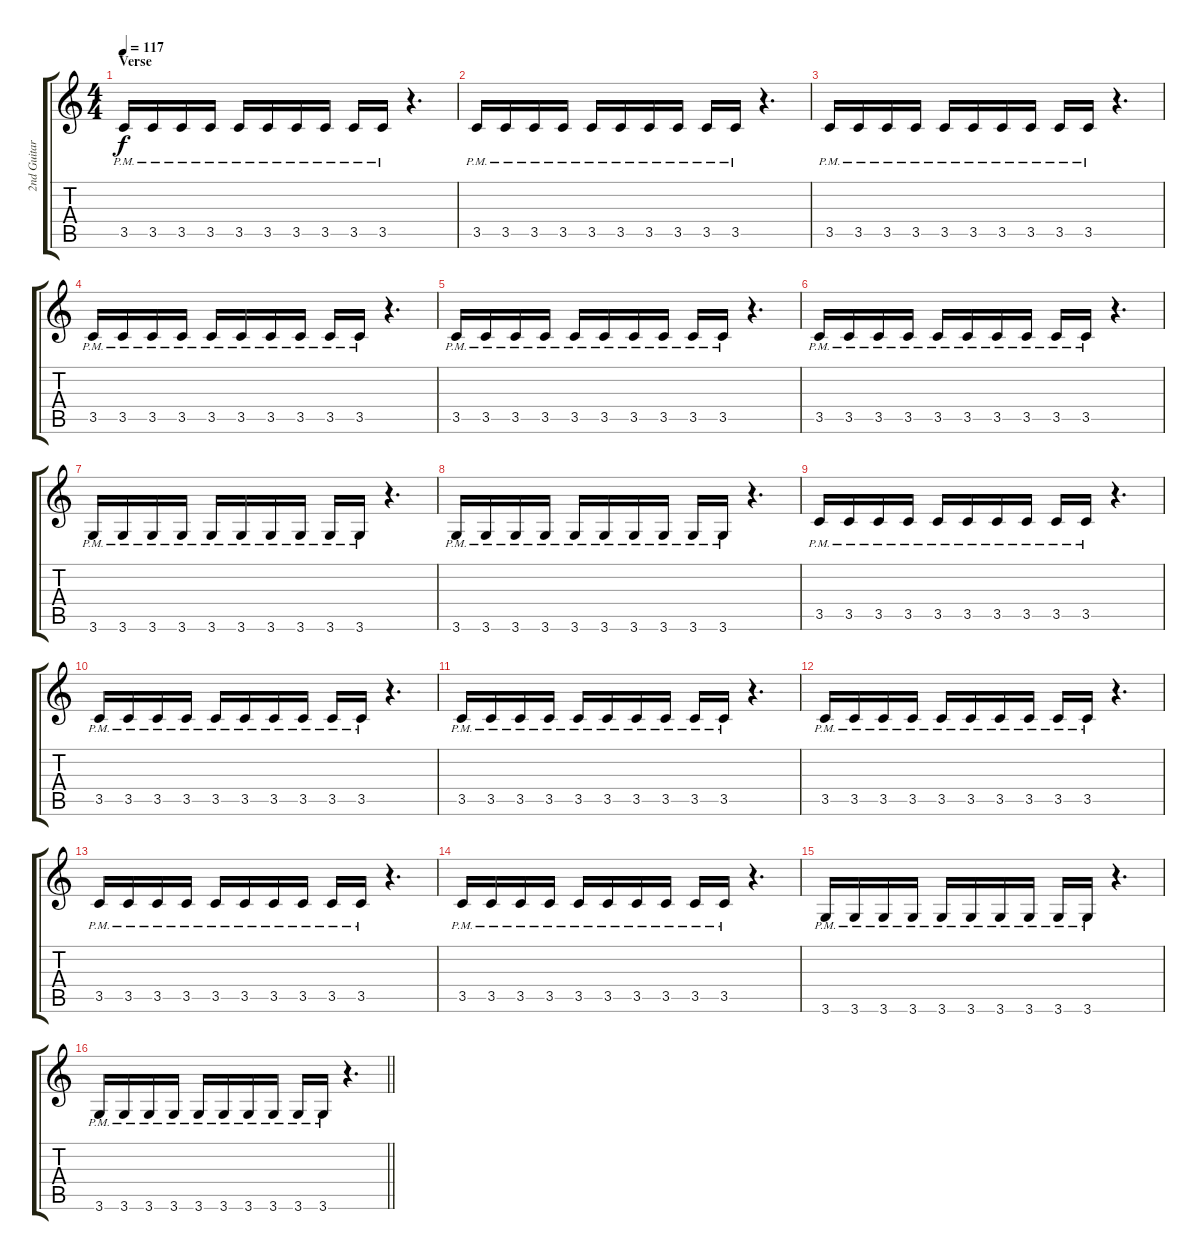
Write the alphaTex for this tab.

\track ("2nd Guitar" "2nd Guitar") {instrument electricguitarjazz}
\staff {score tabs}
\tuning (E4 B3 G3 D3 A2 E2) {hide}
\ts (4 4)
\section ("" "Verse")
\tempo 117
\clef g2
\ks c
3.5{pm}.16{dy f} 3.5{pm}.16 3.5{pm}.16 3.5{pm}.16 3.5{pm}.16 3.5{pm}.16 3.5{pm}.16 3.5{pm}.16 3.5{pm}.16 3.5{pm}.16 r.4{d} |
3.5{pm}.16 3.5{pm}.16 3.5{pm}.16 3.5{pm}.16 3.5{pm}.16 3.5{pm}.16 3.5{pm}.16 3.5{pm}.16 3.5{pm}.16 3.5{pm}.16 r.4{d} |
3.5{pm}.16 3.5{pm}.16 3.5{pm}.16 3.5{pm}.16 3.5{pm}.16 3.5{pm}.16 3.5{pm}.16 3.5{pm}.16 3.5{pm}.16 3.5{pm}.16 r.4{d} |
3.5{pm}.16 3.5{pm}.16 3.5{pm}.16 3.5{pm}.16 3.5{pm}.16 3.5{pm}.16 3.5{pm}.16 3.5{pm}.16 3.5{pm}.16 3.5{pm}.16 r.4{d} |
3.5{pm}.16 3.5{pm}.16 3.5{pm}.16 3.5{pm}.16 3.5{pm}.16 3.5{pm}.16 3.5{pm}.16 3.5{pm}.16 3.5{pm}.16 3.5{pm}.16 r.4{d} |
3.5{pm}.16 3.5{pm}.16 3.5{pm}.16 3.5{pm}.16 3.5{pm}.16 3.5{pm}.16 3.5{pm}.16 3.5{pm}.16 3.5{pm}.16 3.5{pm}.16 r.4{d} |
3.6{pm}.16 3.6{pm}.16 3.6{pm}.16 3.6{pm}.16 3.6{pm}.16 3.6{pm}.16 3.6{pm}.16 3.6{pm}.16 3.6{pm}.16 3.6{pm}.16 r.4{d} |
3.6{pm}.16 3.6{pm}.16 3.6{pm}.16 3.6{pm}.16 3.6{pm}.16 3.6{pm}.16 3.6{pm}.16 3.6{pm}.16 3.6{pm}.16 3.6{pm}.16 r.4{d} |
3.5{pm}.16 3.5{pm}.16 3.5{pm}.16 3.5{pm}.16 3.5{pm}.16 3.5{pm}.16 3.5{pm}.16 3.5{pm}.16 3.5{pm}.16 3.5{pm}.16 r.4{d} |
3.5{pm}.16 3.5{pm}.16 3.5{pm}.16 3.5{pm}.16 3.5{pm}.16 3.5{pm}.16 3.5{pm}.16 3.5{pm}.16 3.5{pm}.16 3.5{pm}.16 r.4{d} |
3.5{pm}.16 3.5{pm}.16 3.5{pm}.16 3.5{pm}.16 3.5{pm}.16 3.5{pm}.16 3.5{pm}.16 3.5{pm}.16 3.5{pm}.16 3.5{pm}.16 r.4{d} |
3.5{pm}.16 3.5{pm}.16 3.5{pm}.16 3.5{pm}.16 3.5{pm}.16 3.5{pm}.16 3.5{pm}.16 3.5{pm}.16 3.5{pm}.16 3.5{pm}.16 r.4{d} |
3.5{pm}.16 3.5{pm}.16 3.5{pm}.16 3.5{pm}.16 3.5{pm}.16 3.5{pm}.16 3.5{pm}.16 3.5{pm}.16 3.5{pm}.16 3.5{pm}.16 r.4{d} |
3.5{pm}.16 3.5{pm}.16 3.5{pm}.16 3.5{pm}.16 3.5{pm}.16 3.5{pm}.16 3.5{pm}.16 3.5{pm}.16 3.5{pm}.16 3.5{pm}.16 r.4{d} |
3.6{pm}.16 3.6{pm}.16 3.6{pm}.16 3.6{pm}.16 3.6{pm}.16 3.6{pm}.16 3.6{pm}.16 3.6{pm}.16 3.6{pm}.16 3.6{pm}.16 r.4{d} |
\barLineRight lightlight
3.6{pm}.16 3.6{pm}.16 3.6{pm}.16 3.6{pm}.16 3.6{pm}.16 3.6{pm}.16 3.6{pm}.16 3.6{pm}.16 3.6{pm}.16 3.6{pm}.16 r.4{d}
